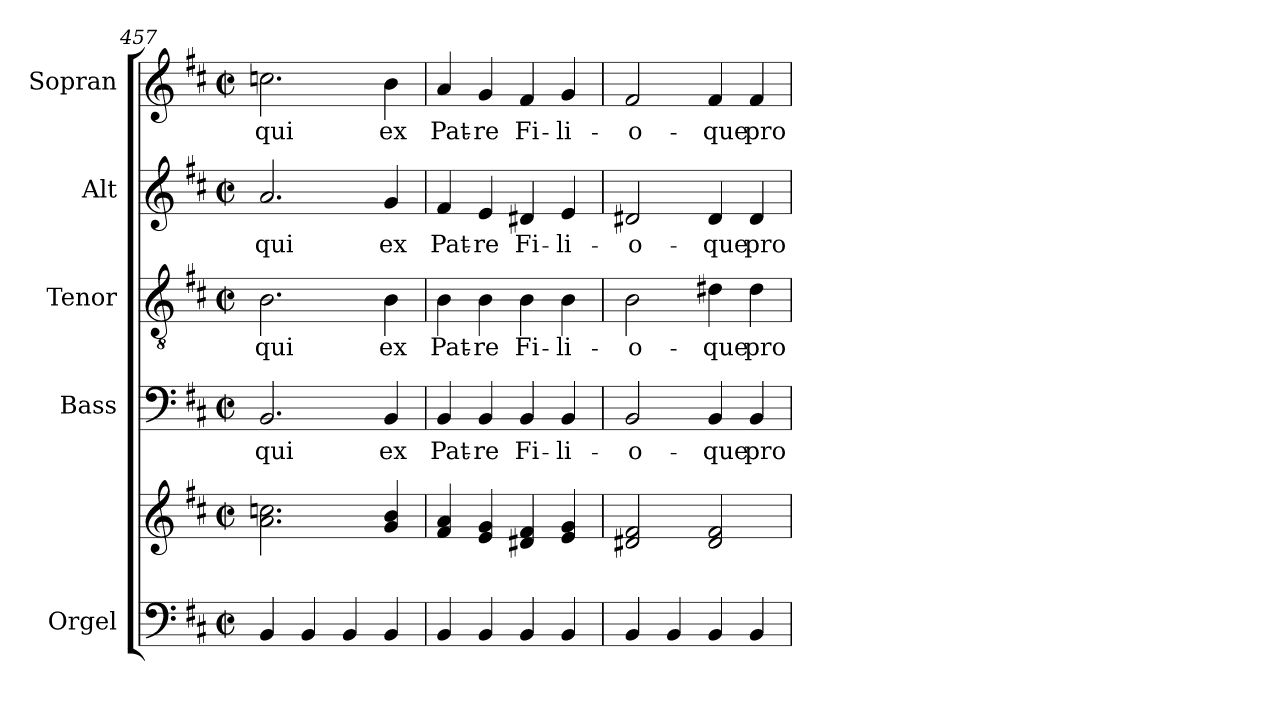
**kern	**kern	**kern	**text	**kern	**text	**kern	**text	**kern	**text
*part5	*part5	*part4	*part4	*part3	*part3	*part2	*part2	*part1	*part1
*staff6	*staff5	*staff4	*staff4	*staff3	*staff3	*staff2	*staff2	*staff1	*staff1
*I"Orgel	*	*I"Bass	*	*I"Tenor	*	*I"Alt	*	*I"Sopran	*
*I'Org.	*	*I'B.	*	*I'T.	*	*I'A.	*	*I'S.	*
*clefF4	*clefG2	*clefF4	*	*clefGv2	*	*clefG2	*	*clefG2	*
*k[f#c#]	*k[f#c#]	*k[f#c#]	*	*k[f#c#]	*	*k[f#c#]	*	*k[f#c#]	*
*D:	*D:	*D:	*	*D:	*	*D:	*	*D:	*
*M2/2	*M2/2	*M2/2	*	*M2/2	*	*M2/2	*	*M2/2	*
*met(c|)	*met(c|)	*met(c|)	*	*met(c|)	*	*met(c|)	*	*met(c|)	*
=457	=457	=457	=457	=457	=457	=457	=457	=457	=457
!	!	!	!LO:LY:b	!	!LO:LY:b	!	!LO:LY:b	!	!LO:LY:b
4BB/	2.a\ 2.ccn\	2.BB/	qui	2.B\	qui	2.a/	qui	2.ccn\	qui
4BB/	.	.	.	.	.	.	.	.	.
4BB/	.	.	.	.	.	.	.	.	.
!	!	!	!LO:LY:b	!	!LO:LY:b	!	!LO:LY:b	!	!LO:LY:b
4BB/	4g/ 4b/	4BB/	ex	4B\	ex	4g/	ex	4b\	ex
!!LO:LB:g=z
=458	=458	=458	=458	=458	=458	=458	=458	=458	=458
!	!	!	!LO:LY:b	!	!LO:LY:b	!	!LO:LY:b	!	!LO:LY:b
4BB/	4f#/ 4a/	4BB/	Pat-	4B\	Pat-	4f#/	Pat-	4a/	Pat-
!	!	!	!LO:LY:b	!	!LO:LY:b	!	!LO:LY:b	!	!LO:LY:b
4BB/	4e/ 4g/	4BB/	-re	4B\	-re	4e/	-re	4g/	-re
!	!	!	!LO:LY:b	!	!LO:LY:b	!	!LO:LY:b	!	!LO:LY:b
4BB/	4d#X/ 4f#/	4BB/	Fi-	4B\	Fi-	4d#X/	Fi-	4f#/	Fi-
!	!	!	!LO:LY:b	!	!LO:LY:b	!	!LO:LY:b	!	!LO:LY:b
4BB/	4e/ 4g/	4BB/	-li-	4B\	-li-	4e/	-li-	4g/	-li-
=459	=459	=459	=459	=459	=459	=459	=459	=459	=459
!	!	!	!LO:LY:b	!	!LO:LY:b	!	!LO:LY:b	!	!LO:LY:b
4BB/	2d#X/ 2f#/	2BB/	-o-	2B\	-o-	2d#X/	-o-	2f#/	-o-
4BB/	.	.	.	.	.	.	.	.	.
!	!	!	!LO:LY:b	!	!LO:LY:b	!	!LO:LY:b	!	!LO:LY:b
4BB/	2d#/ 2f#/	4BB/	-que	4d#X\	-que	4d#/	-que	4f#/	-que
!	!	!	!LO:LY:b	!	!LO:LY:b	!	!LO:LY:b	!	!LO:LY:b
4BB/	.	4BB/	pro-	4d#\	pro-	4d#/	pro-	4f#/	pro-
=	=	=	=	=	=	=	=	=	=
*-	*-	*-	*-	*-	*-	*-	*-	*-	*-
